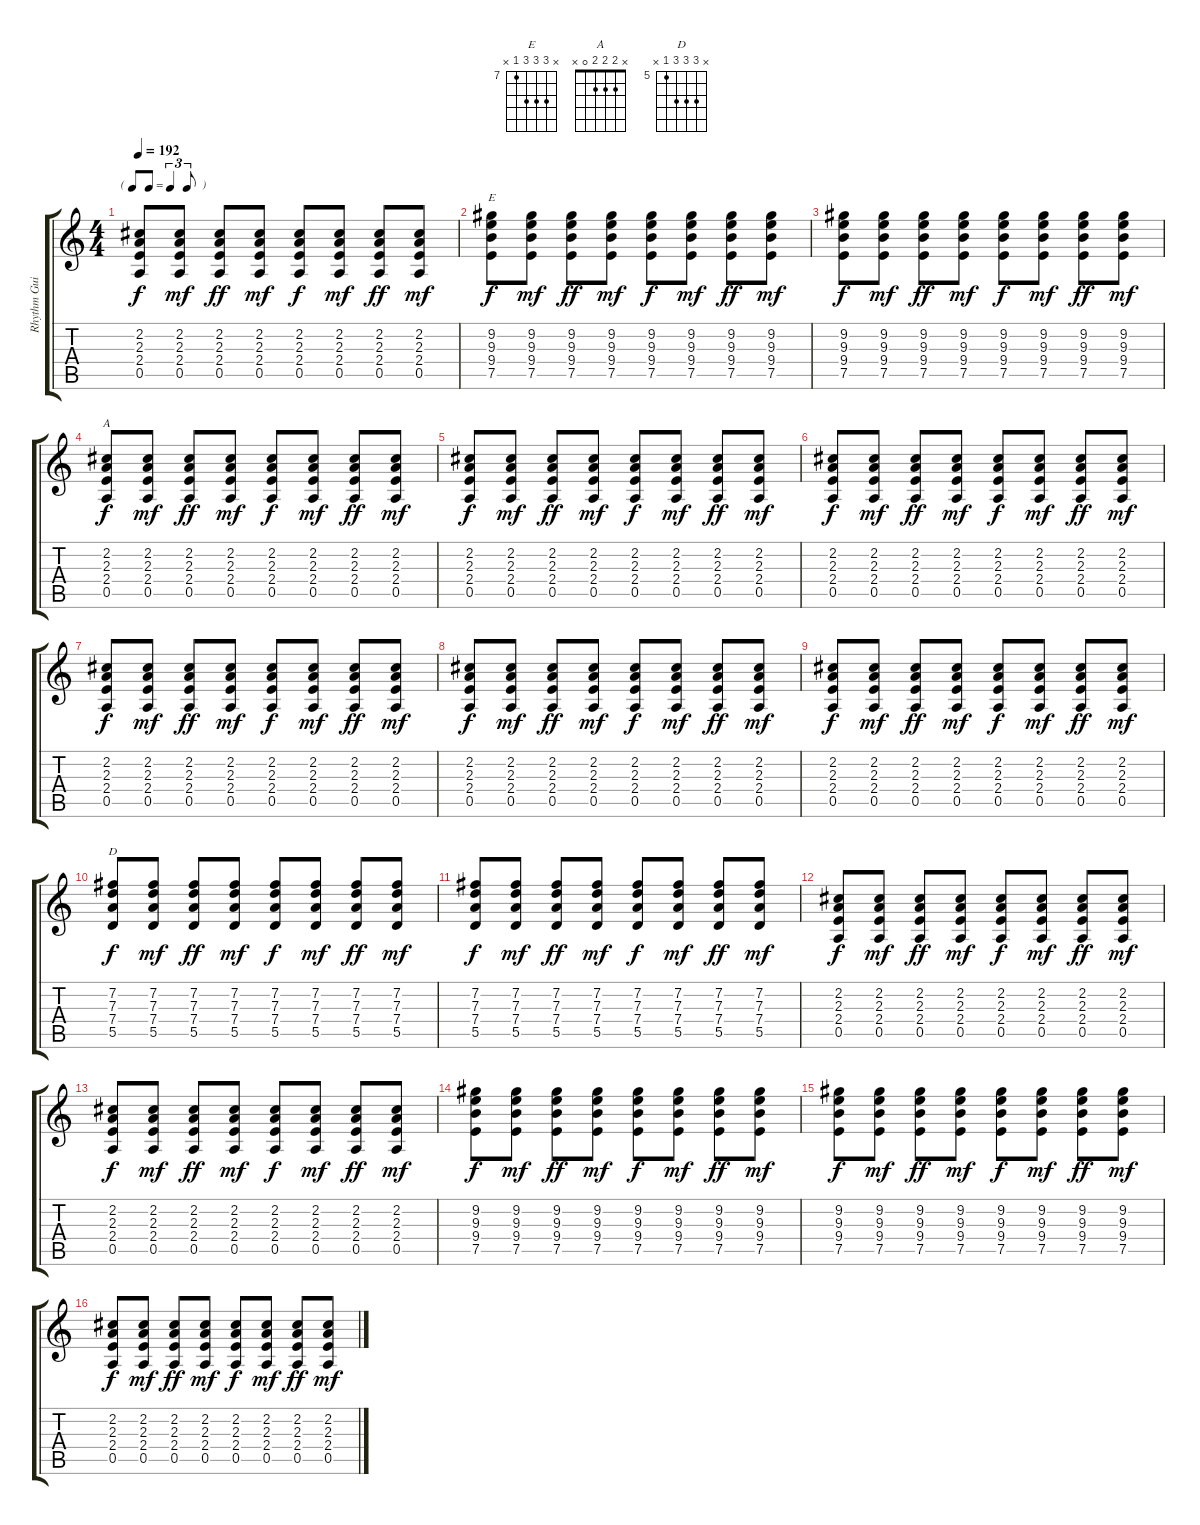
\track ("Rhythm Guitar" "Rhythm Gui") {instrument acousticguitarsteel}
\staff {score tabs}
\tuning (E4 B3 G3 D3 A2 E2) {hide}
\chord ("E" x 9 9 9 7 x) {firstfret 7}
\chord ("A" x 2 2 2 0 x)
\chord ("D" x 7 7 7 5 x) {firstfret 5}
\ts (4 4)
\tf triplet8th
\tempo 192
\clef g2
\ks c
(2.2 2.3 2.4 0.5).8{dy f} (2.2 2.3 2.4 0.5).8{dy mf} (2.2 2.3 2.4 0.5).8{dy ff} (2.2 2.3 2.4 0.5).8{dy mf} (2.2 2.3 2.4 0.5).8{dy f} (2.2 2.3 2.4 0.5).8{dy mf} (2.2 2.3 2.4 0.5).8{dy ff} (2.2 2.3 2.4 0.5).8{dy mf} |
(9.2 9.3 9.4 7.5).8{ch "E" dy f} (9.2 9.3 9.4 7.5).8{dy mf} (9.2 9.3 9.4 7.5).8{dy ff} (9.2 9.3 9.4 7.5).8{dy mf} (9.2 9.3 9.4 7.5).8{dy f} (9.2 9.3 9.4 7.5).8{dy mf} (9.2 9.3 9.4 7.5).8{dy ff} (9.2 9.3 9.4 7.5).8{dy mf} |
(9.2 9.3 9.4 7.5).8{dy f} (9.2 9.3 9.4 7.5).8{dy mf} (9.2 9.3 9.4 7.5).8{dy ff} (9.2 9.3 9.4 7.5).8{dy mf} (9.2 9.3 9.4 7.5).8{dy f} (9.2 9.3 9.4 7.5).8{dy mf} (9.2 9.3 9.4 7.5).8{dy ff} (9.2 9.3 9.4 7.5).8{dy mf} |
(2.2 2.3 2.4 0.5).8{ch "A" dy f} (2.2 2.3 2.4 0.5).8{dy mf} (2.2 2.3 2.4 0.5).8{dy ff} (2.2 2.3 2.4 0.5).8{dy mf} (2.2 2.3 2.4 0.5).8{dy f} (2.2 2.3 2.4 0.5).8{dy mf} (2.2 2.3 2.4 0.5).8{dy ff} (2.2 2.3 2.4 0.5).8{dy mf} |
(2.2 2.3 2.4 0.5).8{dy f} (2.2 2.3 2.4 0.5).8{dy mf} (2.2 2.3 2.4 0.5).8{dy ff} (2.2 2.3 2.4 0.5).8{dy mf} (2.2 2.3 2.4 0.5).8{dy f} (2.2 2.3 2.4 0.5).8{dy mf} (2.2 2.3 2.4 0.5).8{dy ff} (2.2 2.3 2.4 0.5).8{dy mf} |
(2.2 2.3 2.4 0.5).8{dy f} (2.2 2.3 2.4 0.5).8{dy mf} (2.2 2.3 2.4 0.5).8{dy ff} (2.2 2.3 2.4 0.5).8{dy mf} (2.2 2.3 2.4 0.5).8{dy f} (2.2 2.3 2.4 0.5).8{dy mf} (2.2 2.3 2.4 0.5).8{dy ff} (2.2 2.3 2.4 0.5).8{dy mf} |
(2.2 2.3 2.4 0.5).8{dy f} (2.2 2.3 2.4 0.5).8{dy mf} (2.2 2.3 2.4 0.5).8{dy ff} (2.2 2.3 2.4 0.5).8{dy mf} (2.2 2.3 2.4 0.5).8{dy f} (2.2 2.3 2.4 0.5).8{dy mf} (2.2 2.3 2.4 0.5).8{dy ff} (2.2 2.3 2.4 0.5).8{dy mf} |
(2.2 2.3 2.4 0.5).8{dy f} (2.2 2.3 2.4 0.5).8{dy mf} (2.2 2.3 2.4 0.5).8{dy ff} (2.2 2.3 2.4 0.5).8{dy mf} (2.2 2.3 2.4 0.5).8{dy f} (2.2 2.3 2.4 0.5).8{dy mf} (2.2 2.3 2.4 0.5).8{dy ff} (2.2 2.3 2.4 0.5).8{dy mf} |
(2.2 2.3 2.4 0.5).8{dy f} (2.2 2.3 2.4 0.5).8{dy mf} (2.2 2.3 2.4 0.5).8{dy ff} (2.2 2.3 2.4 0.5).8{dy mf} (2.2 2.3 2.4 0.5).8{dy f} (2.2 2.3 2.4 0.5).8{dy mf} (2.2 2.3 2.4 0.5).8{dy ff} (2.2 2.3 2.4 0.5).8{dy mf} |
(7.2 7.3 7.4 5.5).8{ch "D" dy f} (7.2 7.3 7.4 5.5).8{dy mf} (7.2 7.3 7.4 5.5).8{dy ff} (7.2 7.3 7.4 5.5).8{dy mf} (7.2 7.3 7.4 5.5).8{dy f} (7.2 7.3 7.4 5.5).8{dy mf} (7.2 7.3 7.4 5.5).8{dy ff} (7.2 7.3 7.4 5.5).8{dy mf} |
(7.2 7.3 7.4 5.5).8{dy f} (7.2 7.3 7.4 5.5).8{dy mf} (7.2 7.3 7.4 5.5).8{dy ff} (7.2 7.3 7.4 5.5).8{dy mf} (7.2 7.3 7.4 5.5).8{dy f} (7.2 7.3 7.4 5.5).8{dy mf} (7.2 7.3 7.4 5.5).8{dy ff} (7.2 7.3 7.4 5.5).8{dy mf} |
(2.2 2.3 2.4 0.5).8{dy f} (2.2 2.3 2.4 0.5).8{dy mf} (2.2 2.3 2.4 0.5).8{dy ff} (2.2 2.3 2.4 0.5).8{dy mf} (2.2 2.3 2.4 0.5).8{dy f} (2.2 2.3 2.4 0.5).8{dy mf} (2.2 2.3 2.4 0.5).8{dy ff} (2.2 2.3 2.4 0.5).8{dy mf} |
(2.2 2.3 2.4 0.5).8{dy f} (2.2 2.3 2.4 0.5).8{dy mf} (2.2 2.3 2.4 0.5).8{dy ff} (2.2 2.3 2.4 0.5).8{dy mf} (2.2 2.3 2.4 0.5).8{dy f} (2.2 2.3 2.4 0.5).8{dy mf} (2.2 2.3 2.4 0.5).8{dy ff} (2.2 2.3 2.4 0.5).8{dy mf} |
(9.2 9.3 9.4 7.5).8{dy f} (9.2 9.3 9.4 7.5).8{dy mf} (9.2 9.3 9.4 7.5).8{dy ff} (9.2 9.3 9.4 7.5).8{dy mf} (9.2 9.3 9.4 7.5).8{dy f} (9.2 9.3 9.4 7.5).8{dy mf} (9.2 9.3 9.4 7.5).8{dy ff} (9.2 9.3 9.4 7.5).8{dy mf} |
(9.2 9.3 9.4 7.5).8{dy f} (9.2 9.3 9.4 7.5).8{dy mf} (9.2 9.3 9.4 7.5).8{dy ff} (9.2 9.3 9.4 7.5).8{dy mf} (9.2 9.3 9.4 7.5).8{dy f} (9.2 9.3 9.4 7.5).8{dy mf} (9.2 9.3 9.4 7.5).8{dy ff} (9.2 9.3 9.4 7.5).8{dy mf} |
(2.2 2.3 2.4 0.5).8{dy f} (2.2 2.3 2.4 0.5).8{dy mf} (2.2 2.3 2.4 0.5).8{dy ff} (2.2 2.3 2.4 0.5).8{dy mf} (2.2 2.3 2.4 0.5).8{dy f} (2.2 2.3 2.4 0.5).8{dy mf} (2.2 2.3 2.4 0.5).8{dy ff} (2.2 2.3 2.4 0.5).8{dy mf}
